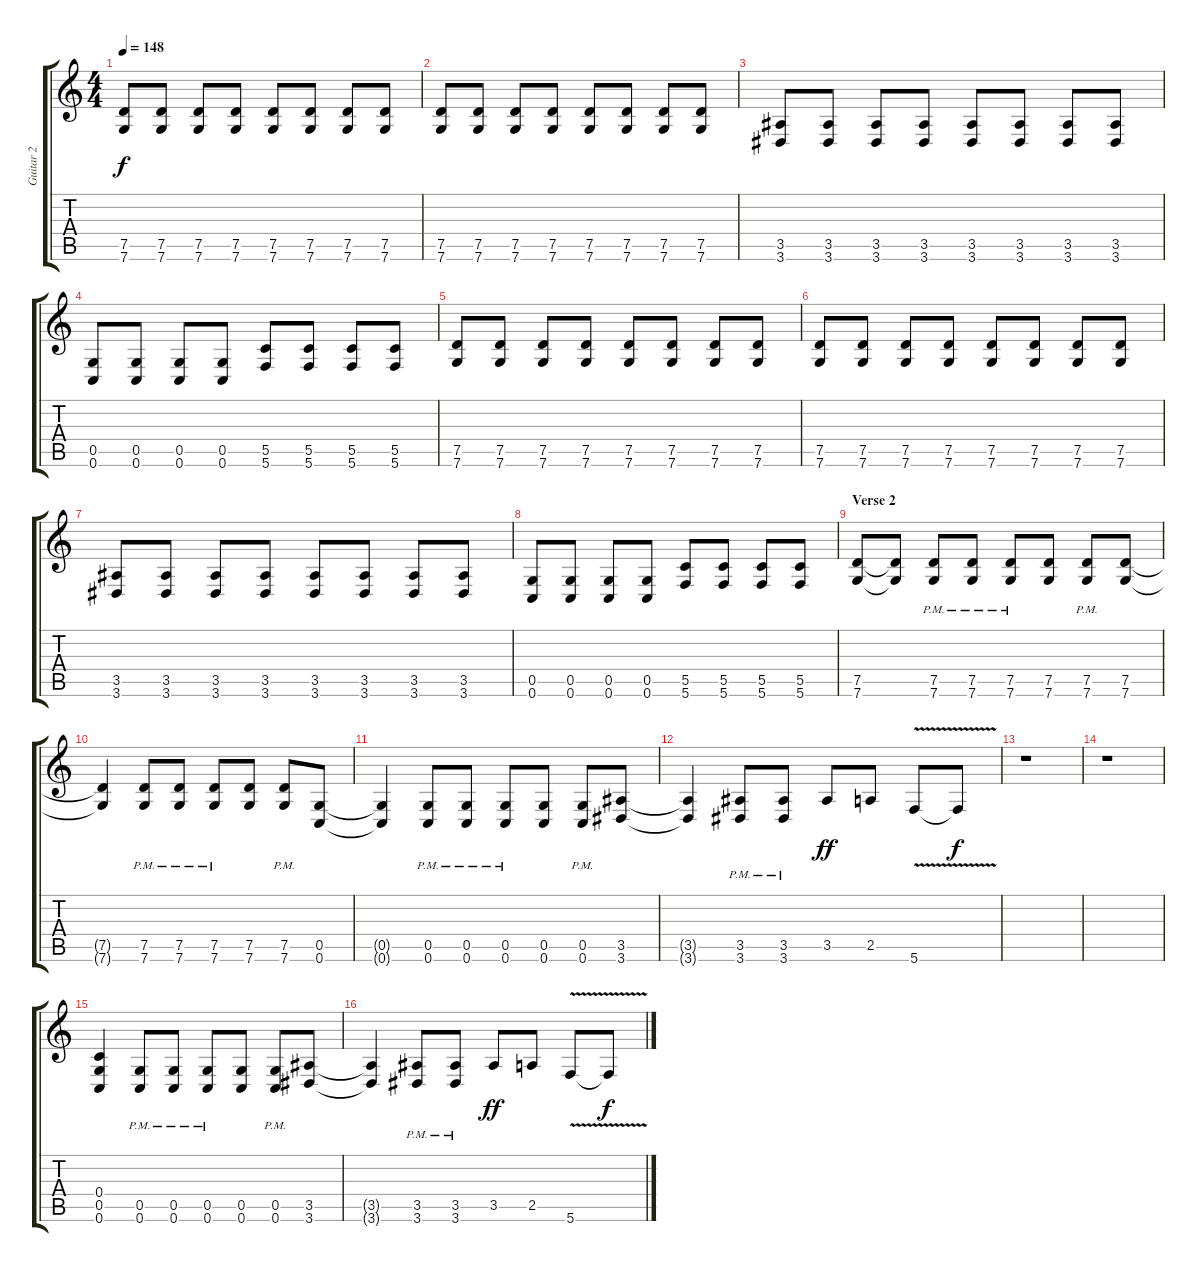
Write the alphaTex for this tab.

\track ("Guitar 2" "Guitar 2") {instrument overdrivenguitar}
\staff {score tabs}
\tuning (D4 A3 F3 C3 G2 C2) {hide}
\ts (4 4)
\tempo 148
\clef g2
\ks c
(7.5 7.6).8{dy f} (7.5 7.6).8 (7.5 7.6).8 (7.5 7.6).8 (7.5 7.6).8 (7.5 7.6).8 (7.5 7.6).8 (7.5 7.6).8 |
(7.5 7.6).8 (7.5 7.6).8 (7.5 7.6).8 (7.5 7.6).8 (7.5 7.6).8 (7.5 7.6).8 (7.5 7.6).8 (7.5 7.6).8 |
(3.5 3.6).8 (3.5 3.6).8 (3.5 3.6).8 (3.5 3.6).8 (3.5 3.6).8 (3.5 3.6).8 (3.5 3.6).8 (3.5 3.6).8 |
(0.5 0.6).8 (0.5 0.6).8 (0.5 0.6).8 (0.5 0.6).8 (5.5 5.6).8 (5.5 5.6).8 (5.5 5.6).8 (5.5 5.6).8 |
(7.5 7.6).8 (7.5 7.6).8 (7.5 7.6).8 (7.5 7.6).8 (7.5 7.6).8 (7.5 7.6).8 (7.5 7.6).8 (7.5 7.6).8 |
(7.5 7.6).8 (7.5 7.6).8 (7.5 7.6).8 (7.5 7.6).8 (7.5 7.6).8 (7.5 7.6).8 (7.5 7.6).8 (7.5 7.6).8 |
(3.5 3.6).8 (3.5 3.6).8 (3.5 3.6).8 (3.5 3.6).8 (3.5 3.6).8 (3.5 3.6).8 (3.5 3.6).8 (3.5 3.6).8 |
(0.5 0.6).8 (0.5 0.6).8 (0.5 0.6).8 (0.5 0.6).8 (5.5 5.6).8 (5.5 5.6).8 (5.5 5.6).8 (5.5 5.6).8 |
\section ("" "Verse 2")
(7.5 7.6).8 (7.5{t} 7.6{t}).8 (7.5{pm} 7.6{pm}).8 (7.5{pm} 7.6{pm}).8 (7.5{pm} 7.6{pm}).8 (7.5 7.6).8 (7.5{pm} 7.6{pm}).8 (7.5 7.6).8 |
(7.5{t} 7.6{t}).4 (7.5{pm} 7.6{pm}).8 (7.5{pm} 7.6{pm}).8 (7.5{pm} 7.6{pm}).8 (7.5 7.6).8 (7.5{pm} 7.6{pm}).8 (0.5 0.6).8 |
(0.5{t} 0.6{t}).4 (0.5{pm} 0.6{pm}).8 (0.5{pm} 0.6{pm}).8 (0.5{pm} 0.6{pm}).8 (0.5 0.6).8 (0.5{pm} 0.6{pm}).8 (3.5 3.6).8 |
(3.5{t} 3.6{t}).4 (3.5{pm} 3.6{pm}).8 (3.5{pm} 3.6{pm}).8 3.5.8{dy ff} 2.5.8 5.6{v}.8 5.6{t}.8{dy f} |
r.1 |
r.1 |
(0.4 0.5 0.6).4 (0.5{pm} 0.6{pm}).8 (0.5{pm} 0.6{pm}).8 (0.5{pm} 0.6{pm}).8 (0.5 0.6).8 (0.5{pm} 0.6{pm}).8 (3.5 3.6).8 |
(3.5{t} 3.6{t}).4 (3.5{pm} 3.6{pm}).8 (3.5{pm} 3.6{pm}).8 3.5.8{dy ff} 2.5.8 5.6{v}.8 5.6{t}.8{dy f}
